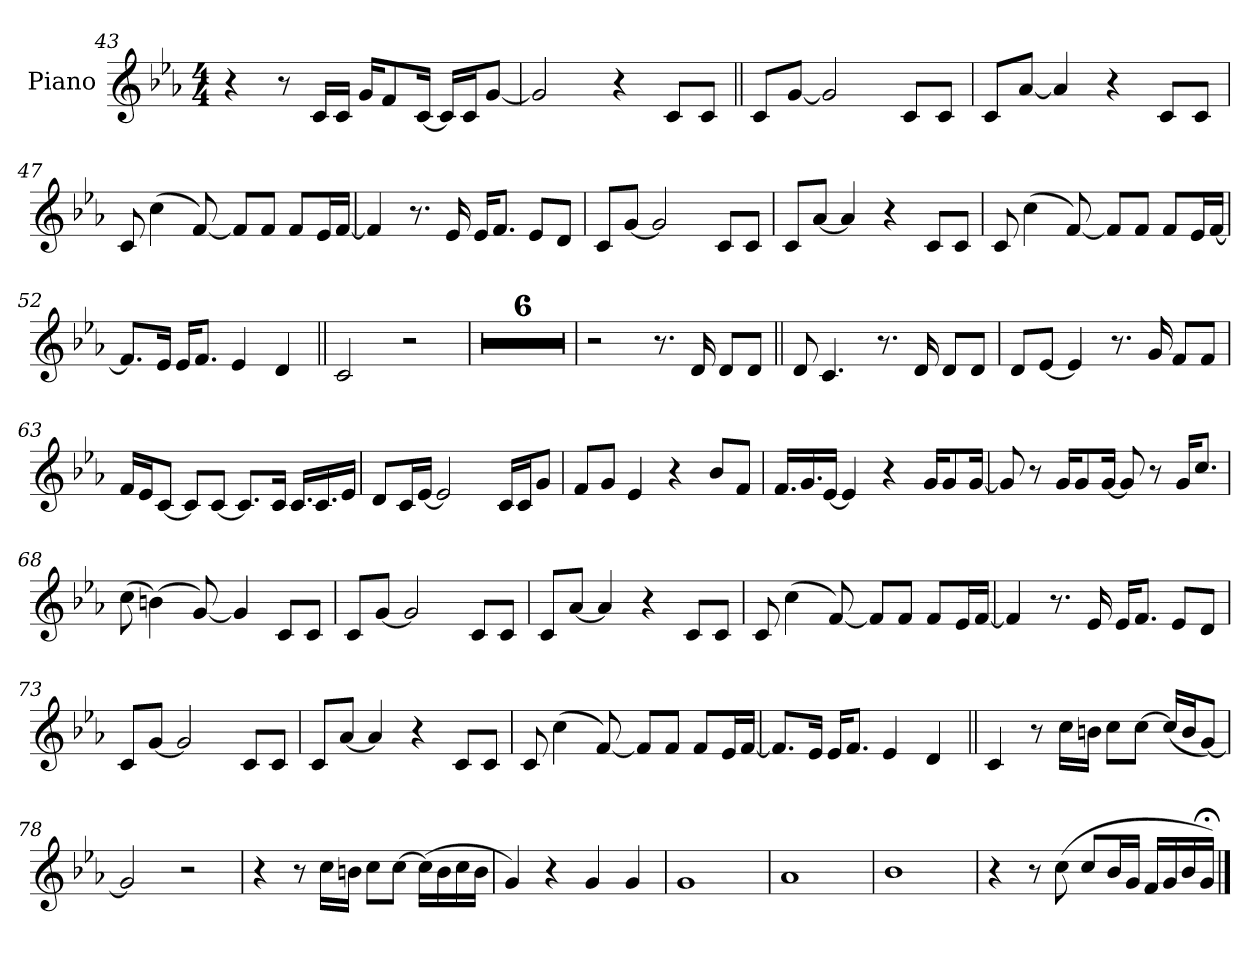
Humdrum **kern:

**kern
*part1
*staff1
*I"Piano
*I'Pno.
*clefG2
*k[b-e-a-]
*M4/4
=43
4r
8r
16cLL
16cJJ
16gKL
8f
[16cJk
16cLL]
16cJ
[8gJ
=44
2g]
4r
8cL
8cJ
=45||
8cL
[8gJ
2g]
8cL
8cJ
=46
8cL
[8a-J
4a-]
4r
8cL
8cJ
=47
8c
(4cc
[8f)
8fL]
8fJ
8fL
16e-L
[16fJJ
=48
4f]
8.r
16e-
16e-KL
8.fJ
8e-L
8dJ
=49
8cL
[8gJ
2g]
8cL
8cJ
=50
8cL
[8a-J
4a-]
4r
8cL
8cJ
=51
8c
(4cc
[8f)
8fL]
8fJ
8fL
16e-L
[16fJJ
=52
8.fL]
16e-Jk
16e-KL
8.fJ
4e-
4d
=53||
2c
2r
=54
1r
=55
1r
=56
1r
=57
1r
=58
1r
=59
1r
=60
2r
8.r
16d
8dL
8dJ
=61||
8d
4.c
8.r
16d
8dL
8dJ
=62
8dL
[8e-J
4e-]
8.r
16g
8fL
8fJ
=63
16fLL
16e-J
[8cJ
8cL]
[8cJ
8.cL]
16cJk
16.cLL
16.c
16e-JJ
=64
8dL
16cL
[16e-JJ
2e-]
16cLL
16cJ
8gJ
=65
8fL
8gJ
4e-
4r
8b-L
8fJ
=66
16.fLL
16.g
[16e-JJ
4e-]
4r
16gKL
8g
[16gJk
=67
8g]
8r
16gKL
8g
[16gJk
8g]
8r
16gKL
8.ccJ
=68
(8cc
(4bn)
[8g)
4g]
8cL
8cJ
=69
8cL
[8gJ
2g]
8cL
8cJ
=70
8cL
[8a-J
4a-]
4r
8cL
8cJ
=71
8c
(4cc
[8f)
8fL]
8fJ
8fL
16e-L
[16fJJ
=72
4f]
8.r
16e-
16e-KL
8.fJ
8e-L
8dJ
=73
8cL
[8gJ
2g]
8cL
8cJ
=74
8cL
[8a-J
4a-]
4r
8cL
8cJ
=75
8c
(4cc
[8f)
8fL]
8fJ
8fL
16e-L
[16fJJ
=76
8.fL]
16e-Jk
16e-KL
8.fJ
4e-
4d
=77||
4c
8r
16ccLL
16bnJJ
8ccL
[8ccJ
(16ccLL]
16bJ
[8gJ)
=78
2g]
2r
=79
4r
8r
16ccLL
16bnJJ
8ccL
[8ccJ
(16ccLL]
16b
16cc
16bJJ
=80
4g)
4r
4g
4g
=81
1g
=82
1a-
=83
1b-
=84
4r
8r
(8cc
8ccL
16b-L
16gJJ
16fLL
16g
16b-
16g;<JJ)
==
*-
